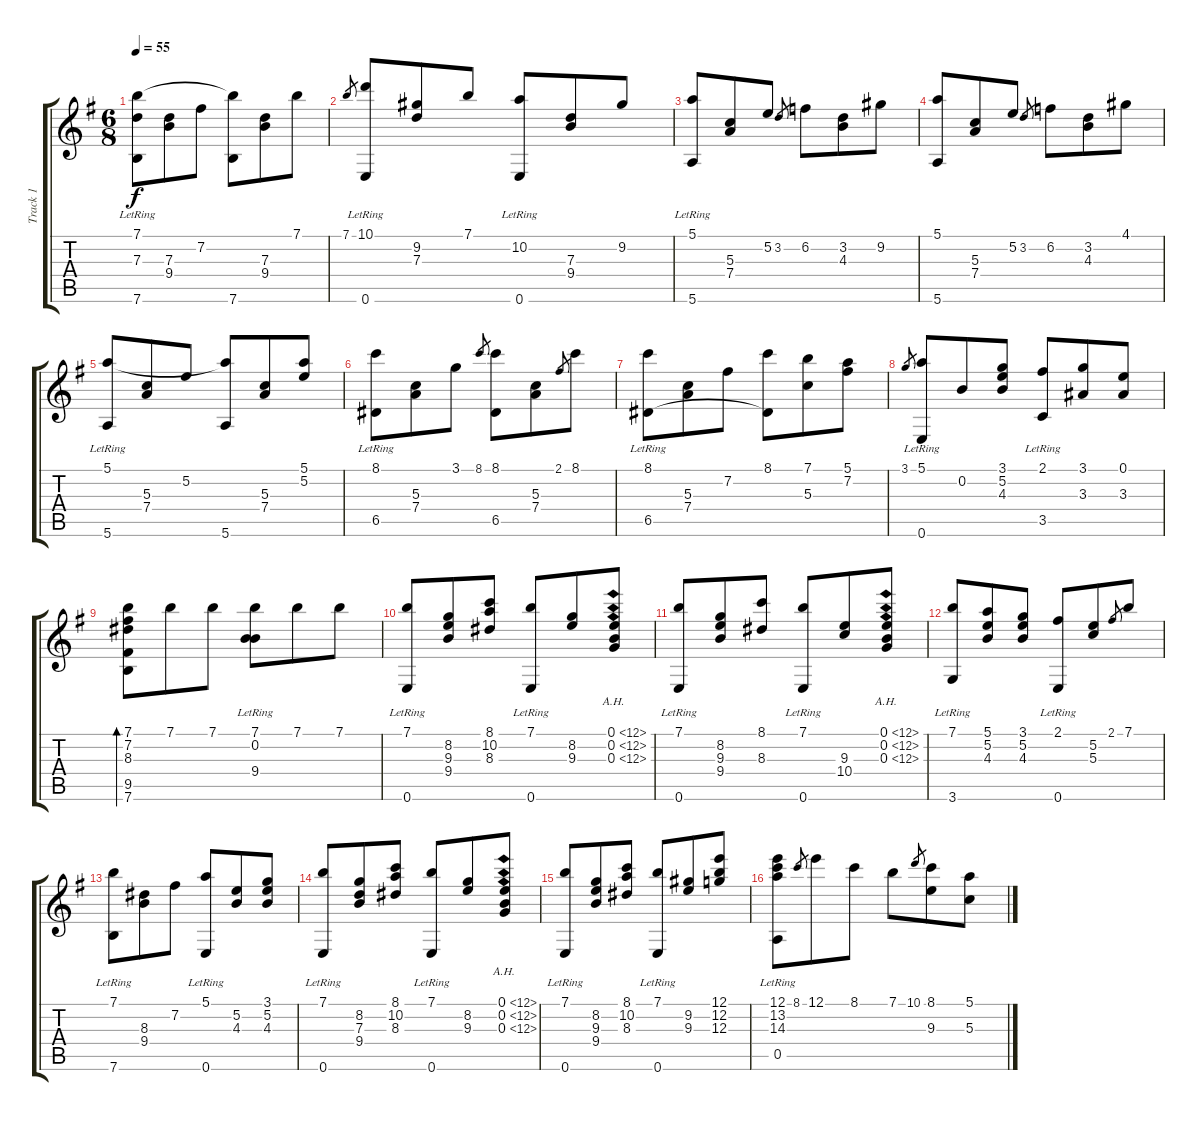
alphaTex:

\track ("Track 1" "Track 1") {instrument acousticguitarnylon}
\staff {score tabs}
\tuning (E4 B3 G3 D3 A2 E2) {hide}
\ts (6 8)
\tempo 55
\clef g2
\ks eminor
(7.1{lr} 7.3{lr} 7.6).8{dy f} (7.3 9.4).8 7.2.8 (7.1{t} 7.6).8 (7.3 9.4).8 7.1.8 |
7.1.8{gr} (10.1 0.6{lr}).8 (9.2 7.3).8 7.1.8 (10.2 0.6{lr}).8 (7.3 9.4).8 9.2.8 |
(5.1 5.6{lr}).8 (5.3 7.4).8 5.2.8 3.2.8{gr} 6.2.8 (3.2 4.3).8 9.2.8 |
(5.1 5.6).8 (5.3 7.4).8 5.2.8 3.2.8{gr} 6.2.8 (3.2 4.3).8 4.1.8 |
(5.1{lr} 5.6).8 (5.3 7.4).8 5.2.8 (5.1{t} 5.6).8 (5.3 7.4).8 (5.1 5.2).8 |
(8.1{lr} 6.5{lr}).8 (5.3 7.4).8 3.1.8 8.1.8{gr} (8.1 6.5).8 (5.3 7.4).8 2.1.8{gr} 8.1.8 |
(8.1 6.5{lr}).8 (5.3 7.4).8 7.2.8 (8.1 6.5{t}).8 (7.1 5.3).8 (5.1 7.2).8 |
3.1.8{gr} (5.1 0.6{lr}).8 0.2.8 (3.1 5.2 4.3).8 (2.1 3.5{lr}).8 (3.1 3.3).8 (0.1 3.3).8 |
(7.1 7.2 8.3 9.5 7.6).8{bd 120} 7.1.8 7.1.8 (7.1 0.2{lr} 9.4{lr}).8 7.1.8 7.1.8 |
(7.1 0.6{lr}).8 (8.2 9.3 9.4).8 (8.1 10.2 8.3).8 (7.1 0.6{lr}).8 (8.2 9.3).8 (0.1{ah 12} 0.2{ah 12} 0.3{ah 12}).8 |
(7.1 0.6{lr}).8 (8.2 9.3 9.4).8 (8.1 8.3).8 (7.1 0.6{lr}).8 (9.3 10.4).8 (0.1{ah 12} 0.2{ah 12} 0.3{ah 12}).8 |
(7.1 3.6{lr}).8 (5.1 5.2 4.3).8 (3.1 5.2 4.3).8 (2.1{lr} 0.6{lr}).8 (5.2 5.3).8 2.1.8{gr} 7.1.8 |
(7.1 7.6{lr}).8 (8.3 9.4).8 7.2.8 (5.1 0.6{lr}).8 (5.2 4.3).8 (3.1 5.2 4.3).8 |
(7.1 0.6{lr}).8 (8.2 7.3 9.4).8 (8.1 10.2 8.3).8 (7.1 0.6{lr}).8 (8.2 9.3).8 (0.1{ah 12} 0.2{ah 12} 0.3{ah 12}).8 |
(7.1 0.6{lr}).8 (8.2 9.3 9.4).8 (8.1 10.2 8.3).8 (7.1 0.6{lr}).8 (9.2 9.3).8 (12.1 12.2 12.3).8 |
(12.1 13.2 14.3 0.5{lr}).8 8.1.8{gr} 12.1.8 8.1.8 7.1.8 10.1.8{gr} (8.1 9.3).8 (5.1 5.3).8
